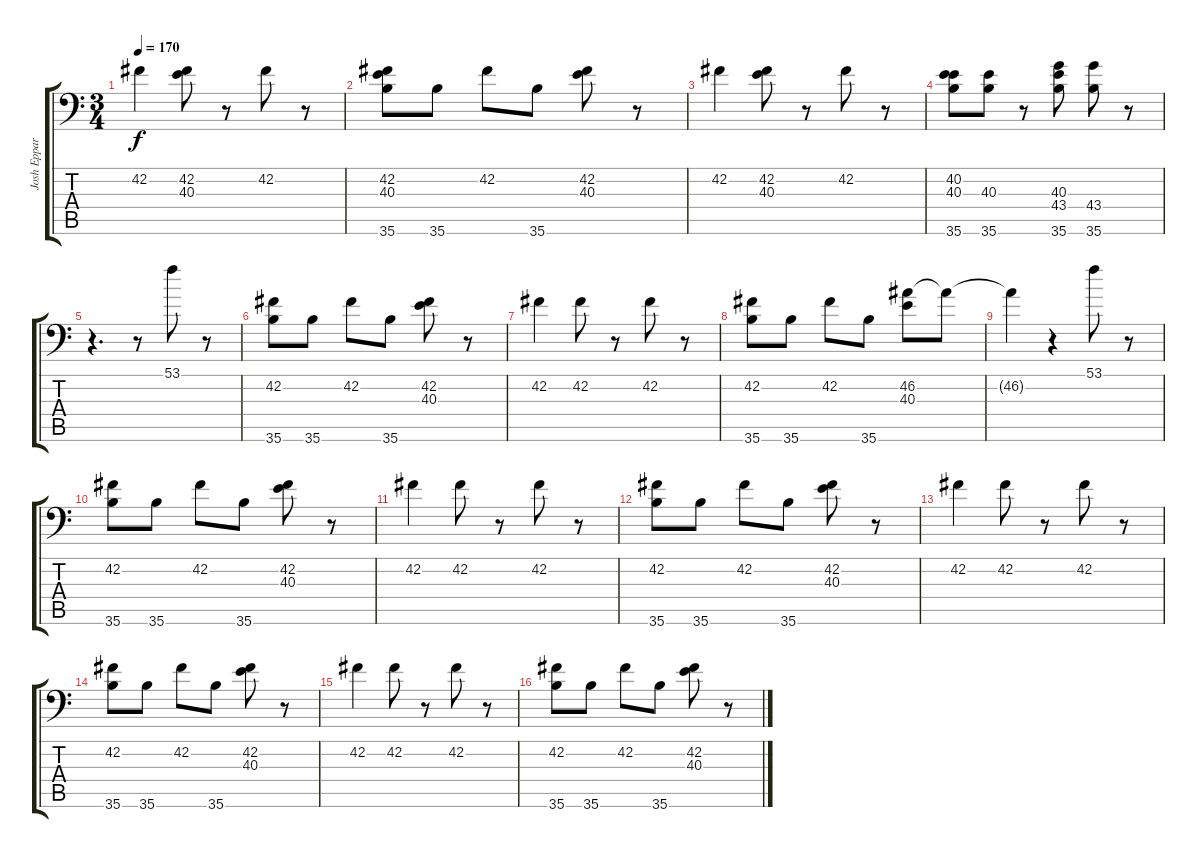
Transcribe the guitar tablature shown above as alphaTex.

\track ("Josh Eppard" "Josh Eppar") {instrument acousticgrandpiano}
\staff {score tabs}
\tuning (C-1 C-1 C-1 C-1 C-1 C-1) {hide}
\ts (3 4)
\tempo 170
\clef f4
\ks c
42.2.4{dy f} (42.2 40.3).8 r.8 42.2.8 r.8 |
(42.2 40.3 35.6).8 35.6.8 42.2.8 35.6.8 (42.2 40.3).8 r.8 |
42.2.4 (42.2 40.3).8 r.8 42.2.8 r.8 |
(40.2 40.3 35.6).8 (40.3 35.6).8 r.8 (40.3 43.4 35.6).8 (43.4 35.6).8 r.8 |
r.4{d} r.8 53.1.8 r.8 |
(42.2 35.6).8 35.6.8 42.2.8 35.6.8 (42.2 40.3).8 r.8 |
42.2.4 42.2.8 r.8 42.2.8 r.8 |
(42.2 35.6).8 35.6.8 42.2.8 35.6.8 (46.2 40.3).8 46.2{t}.8 |
46.2{t}.4 r.4 53.1.8 r.8 |
(42.2 35.6).8 35.6.8 42.2.8 35.6.8 (42.2 40.3).8 r.8 |
42.2.4 42.2.8 r.8 42.2.8 r.8 |
(42.2 35.6).8 35.6.8 42.2.8 35.6.8 (42.2 40.3).8 r.8 |
42.2.4 42.2.8 r.8 42.2.8 r.8 |
(42.2 35.6).8 35.6.8 42.2.8 35.6.8 (42.2 40.3).8 r.8 |
42.2.4 42.2.8 r.8 42.2.8 r.8 |
(42.2 35.6).8 35.6.8 42.2.8 35.6.8 (42.2 40.3).8 r.8
